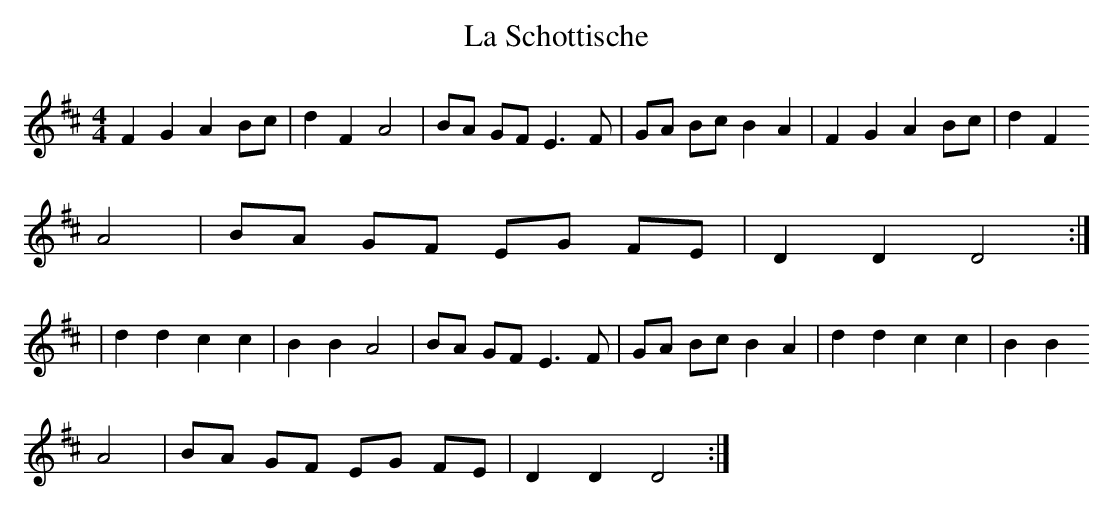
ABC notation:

X:1
T:La Schottische
M:4/4
L:1/8
K:D
F2 G2 A2 Bc | d2 F2 A4 | BA GF E3 F | GA Bc B2 A2 | F2 G2 A2 Bc | d2 F2
A4 | BA GF EG FE | D2 D2 D4 :|
|d2 d2 c2 c2 | B2 B2 A4 | BA GF E3 F | GA Bc B2 A2 | d2 d2 c2 c2 | B2B2
A4 |BA GF EG FE | D2 D2 D4 :|
